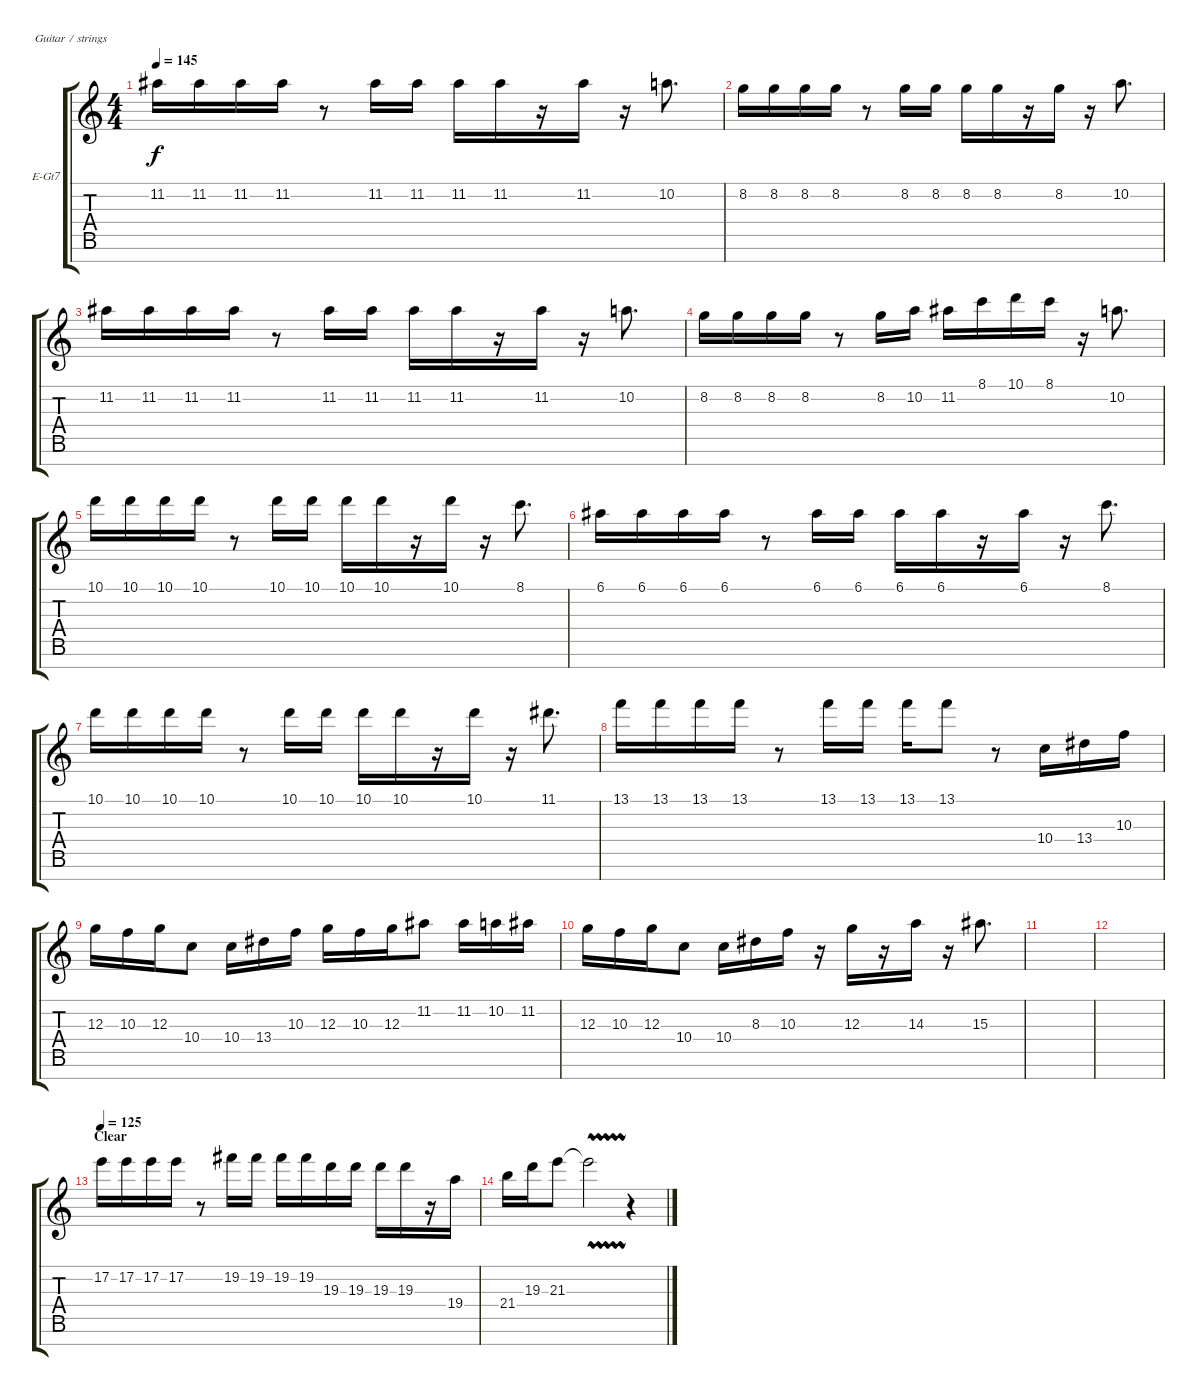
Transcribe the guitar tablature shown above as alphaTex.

\defaultSystemsLayout 4
\bracketExtendMode groupsimilarinstruments
\firstSystemTrackNameOrientation horizontal
\otherSystemsTrackNameOrientation horizontal
\track ("Electric Guitar" "E-Gt7") {instrument overdrivenguitar}
\staff {score tabs}
\tuning (E4 B3 G3 D3 A2 E2 B1)
\ts (4 4)
\tempo 145
\clef g2
\ks c
11.2.16{dy f} 11.2.16 11.2.16 11.2.16 r.8 11.2.16 11.2.16 11.2.16 11.2.16 r.16 11.2.16 r.16 10.2.8{d} |
8.2.16 8.2.16 8.2.16 8.2.16 r.8 8.2.16 8.2.16 8.2.16 8.2.16 r.16 8.2.16 r.16 10.2.8{d} |
11.2.16 11.2.16 11.2.16 11.2.16 r.8 11.2.16 11.2.16 11.2.16 11.2.16 r.16 11.2.16 r.16 10.2.8{d} |
8.2.16 8.2.16 8.2.16 8.2.16 r.8 8.2.16 10.2.16 11.2.16 8.1.16 10.1.16 8.1.16 r.16 10.2.8{d} |
10.1.16 10.1.16 10.1.16 10.1.16 r.8 10.1.16 10.1.16 10.1.16 10.1.16 r.16 10.1.16 r.16 8.1.8{d} |
6.1.16 6.1.16 6.1.16 6.1.16 r.8 6.1.16 6.1.16 6.1.16 6.1.16 r.16 6.1.16 r.16 8.1.8{d} |
10.1.16 10.1.16 10.1.16 10.1.16 r.8 10.1.16 10.1.16 10.1.16 10.1.16 r.16 10.1.16 r.16 11.1.8{d} |
13.1.16 13.1.16 13.1.16 13.1.16 r.8 13.1.16 13.1.16 13.1.16 13.1.8 r.8 10.4.16 13.4.16 10.3.16 |
12.3.16 10.3.16 12.3.16 10.4.8 10.4.16 13.4.16 10.3.16 12.3.16 10.3.16 12.3.16 11.2.8 11.2.16 10.2.16 11.2.16 |
12.3.16 10.3.16 12.3.16 10.4.8 10.4.16 8.3.16 10.3.16 r.16 12.3.16 r.16 14.3.16 r.16 15.3.8{d} |
|
|
\section ("" "Clear")
\tempo 125
17.2.16 17.2.16 17.2.16 17.2.16 r.8 19.2.16 19.2.16 19.2.16 19.2.16 19.3.16 19.3.16 19.3.16 19.3.16 r.16 19.4.16 |
21.4.16 19.3.16 21.3.8 21.3{vw t}.2 r.4
